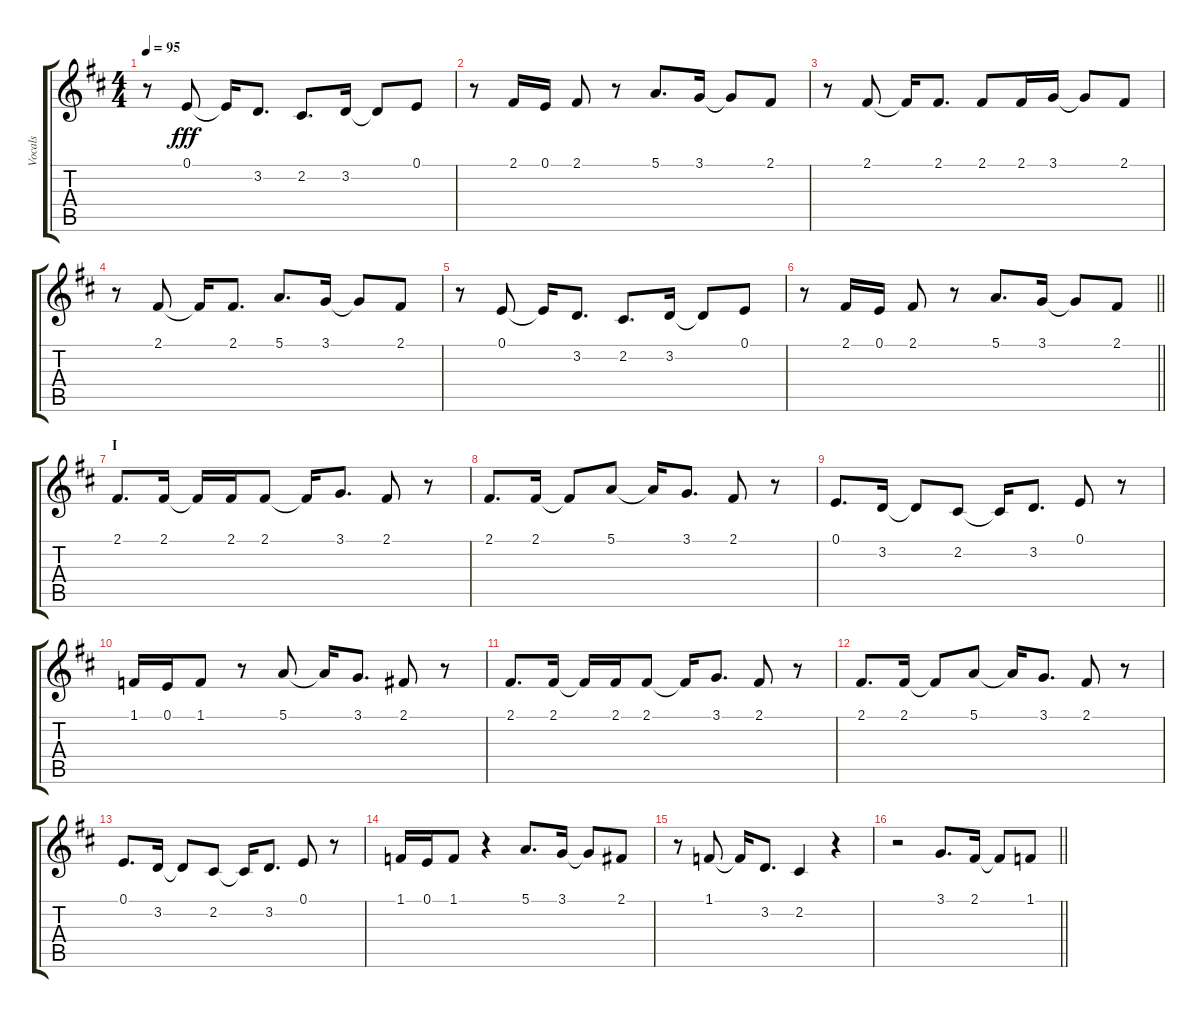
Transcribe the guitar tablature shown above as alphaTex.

\track ("Vocals" "Vocals") {instrument voiceoohs}
\staff {score tabs}
\tuning (E4 B3 G3 D3 A2 E2) {hide}
\ts (4 4)
\tempo 95
\clef g2
\ks d
r.8{dy fff} 0.1.8 0.1{t}.16 3.2.8{d} 2.2.8{d} 3.2.16 3.2{t}.8 0.1.8 |
r.8 2.1.16 0.1.16 2.1.8 r.8 5.1.8{d} 3.1.16 3.1{t}.8 2.1.8 |
r.8 2.1.8 2.1{t}.16 2.1.8{d} 2.1.8 2.1.16 3.1.16 3.1{t}.8 2.1.8 |
r.8 2.1.8 2.1{t}.16 2.1.8{d} 5.1.8{d} 3.1.16 3.1{t}.8 2.1.8 |
r.8 0.1.8 0.1{t}.16 3.2.8{d} 2.2.8{d} 3.2.16 3.2{t}.8 0.1.8 |
\barLineRight lightlight
r.8 2.1.16 0.1.16 2.1.8 r.8 5.1.8{d} 3.1.16 3.1{t}.8 2.1.8 |
\section ("" "I")
2.1.8{d} 2.1.16 2.1{t}.16 2.1.16 2.1.8 2.1{t}.16 3.1.8{d} 2.1.8 r.8 |
2.1.8{d} 2.1.16 2.1{t}.8 5.1.8 5.1{t}.16 3.1.8{d} 2.1.8 r.8 |
0.1.8{d} 3.2.16 3.2{t}.8 2.2.8 2.2{t}.16 3.2.8{d} 0.1.8 r.8 |
1.1.16 0.1.16 1.1.8 r.8 5.1.8 5.1{t}.16 3.1.8{d} 2.1.8 r.8 |
2.1.8{d} 2.1.16 2.1{t}.16 2.1.16 2.1.8 2.1{t}.16 3.1.8{d} 2.1.8 r.8 |
2.1.8{d} 2.1.16 2.1{t}.8 5.1.8 5.1{t}.16 3.1.8{d} 2.1.8 r.8 |
0.1.8{d} 3.2.16 3.2{t}.8 2.2.8 2.2{t}.16 3.2.8{d} 0.1.8 r.8 |
1.1.16 0.1.16 1.1.8 r.4 5.1.8{d} 3.1.16 3.1{t}.8 2.1.8 |
r.8 1.1.8 1.1{t}.16 3.2.8{d} 2.2.4 r.4 |
\barLineRight lightlight
r.2 3.1.8{d} 2.1.16 2.1{t}.8 1.1.8
